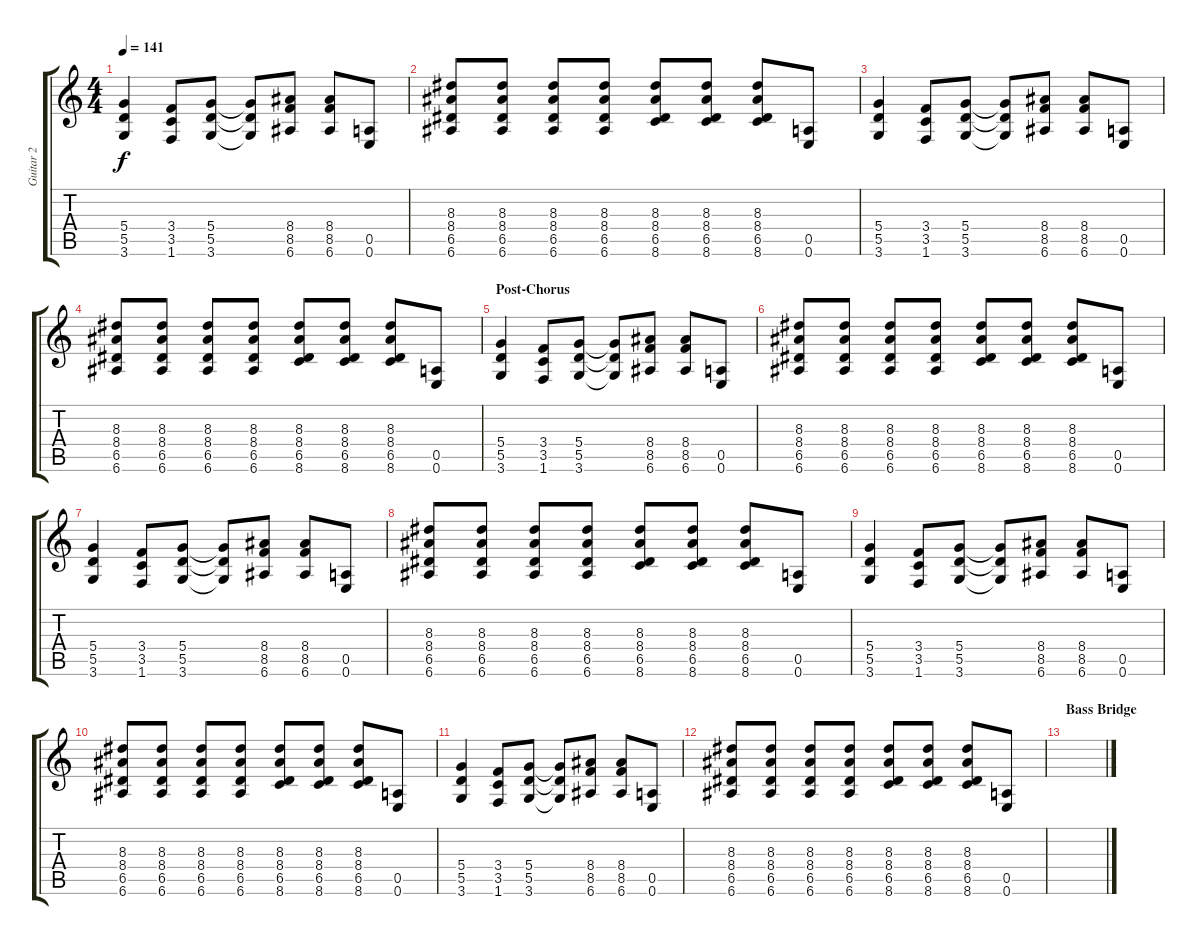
\track ("Guitar 2" "Guitar 2") {instrument distortionguitar}
\staff {score tabs}
\tuning (E4 B3 G3 D3 A2 E2) {hide}
\ts (4 4)
\tempo 141
\clef g2
\ks c
(5.4 5.5 3.6).4{dy f} (3.4 3.5 1.6).8 (5.4 5.5 3.6).8 (5.4{t} 5.5{t} 3.6{t}).8 (8.4 8.5 6.6).8 (8.4 8.5 6.6).8 (0.5 0.6).8 |
(8.3 8.4 6.5 6.6).8 (8.3 8.4 6.5 6.6).8 (8.3 8.4 6.5 6.6).8 (8.3 8.4 6.5 6.6).8 (8.3 8.4 6.5 8.6).8 (8.3 8.4 6.5 8.6).8 (8.3 8.4 6.5 8.6).8 (0.5 0.6).8 |
(5.4 5.5 3.6).4 (3.4 3.5 1.6).8 (5.4 5.5 3.6).8 (5.4{t} 5.5{t} 3.6{t}).8 (8.4 8.5 6.6).8 (8.4 8.5 6.6).8 (0.5 0.6).8 |
(8.3 8.4 6.5 6.6).8 (8.3 8.4 6.5 6.6).8 (8.3 8.4 6.5 6.6).8 (8.3 8.4 6.5 6.6).8 (8.3 8.4 6.5 8.6).8 (8.3 8.4 6.5 8.6).8 (8.3 8.4 6.5 8.6).8 (0.5 0.6).8 |
\section ("" "Post-Chorus")
(5.4 5.5 3.6).4 (3.4 3.5 1.6).8 (5.4 5.5 3.6).8 (5.4{t} 5.5{t} 3.6{t}).8 (8.4 8.5 6.6).8 (8.4 8.5 6.6).8 (0.5 0.6).8 |
(8.3 8.4 6.5 6.6).8 (8.3 8.4 6.5 6.6).8 (8.3 8.4 6.5 6.6).8 (8.3 8.4 6.5 6.6).8 (8.3 8.4 6.5 8.6).8 (8.3 8.4 6.5 8.6).8 (8.3 8.4 6.5 8.6).8 (0.5 0.6).8 |
(5.4 5.5 3.6).4 (3.4 3.5 1.6).8 (5.4 5.5 3.6).8 (5.4{t} 5.5{t} 3.6{t}).8 (8.4 8.5 6.6).8 (8.4 8.5 6.6).8 (0.5 0.6).8 |
(8.3 8.4 6.5 6.6).8 (8.3 8.4 6.5 6.6).8 (8.3 8.4 6.5 6.6).8 (8.3 8.4 6.5 6.6).8 (8.3 8.4 6.5 8.6).8 (8.3 8.4 6.5 8.6).8 (8.3 8.4 6.5 8.6).8 (0.5 0.6).8 |
(5.4 5.5 3.6).4 (3.4 3.5 1.6).8 (5.4 5.5 3.6).8 (5.4{t} 5.5{t} 3.6{t}).8 (8.4 8.5 6.6).8 (8.4 8.5 6.6).8 (0.5 0.6).8 |
(8.3 8.4 6.5 6.6).8 (8.3 8.4 6.5 6.6).8 (8.3 8.4 6.5 6.6).8 (8.3 8.4 6.5 6.6).8 (8.3 8.4 6.5 8.6).8 (8.3 8.4 6.5 8.6).8 (8.3 8.4 6.5 8.6).8 (0.5 0.6).8 |
(5.4 5.5 3.6).4 (3.4 3.5 1.6).8 (5.4 5.5 3.6).8 (5.4{t} 5.5{t} 3.6{t}).8 (8.4 8.5 6.6).8 (8.4 8.5 6.6).8 (0.5 0.6).8 |
(8.3 8.4 6.5 6.6).8 (8.3 8.4 6.5 6.6).8 (8.3 8.4 6.5 6.6).8 (8.3 8.4 6.5 6.6).8 (8.3 8.4 6.5 8.6).8 (8.3 8.4 6.5 8.6).8 (8.3 8.4 6.5 8.6).8 (0.5 0.6).8 |
\section ("" "Bass Bridge")
